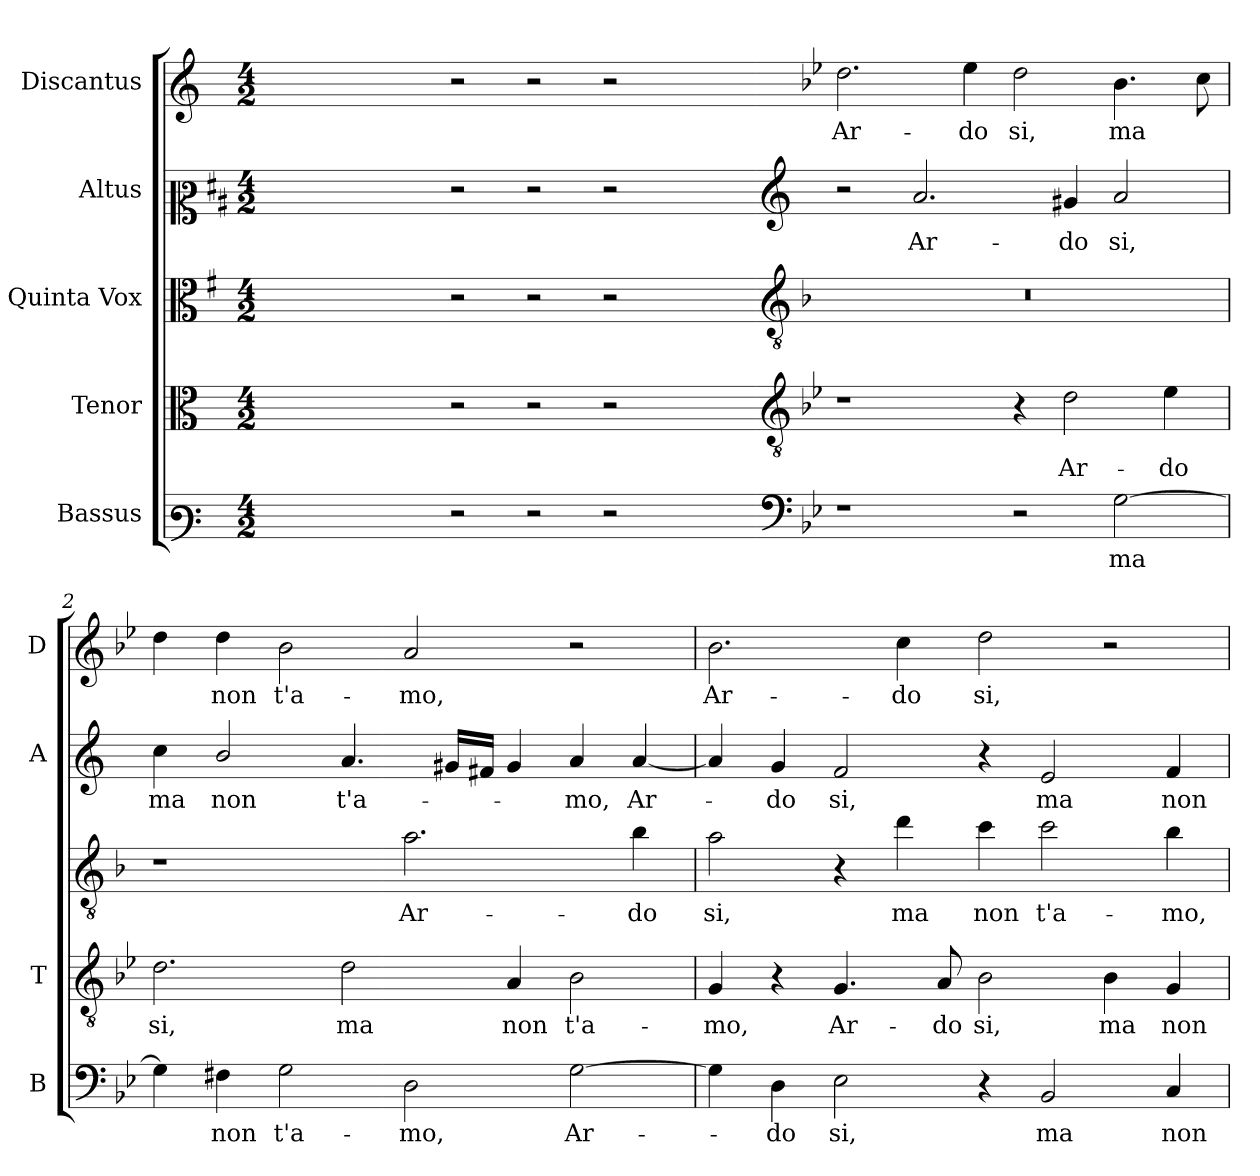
**kern	**text	**kern	**text	**kern	**text	**kern	**text	**kern	**text
*part5	*part5	*part4	*part4	*part3	*part3	*part2	*part2	*part1	*part1
*staff5	*staff5	*staff4	*staff4	*staff3	*staff3	*staff2	*staff2	*staff1	*staff1
*I"Bassus	*	*I"Tenor	*	*I"Quinta Vox	*	*I"Altus	*	*I"Discantus	*
*I'B	*	*I'T	*	*	*	*I'A	*	*I'D	*
*clefF3	*	*clefC3	*	*clefC3	*	*clefC2	*	*clefG2	*
*	*	*	*	*ITrd4c7	*	*ITrd1c2	*	*	*
*k[]	*	*k[]	*	*k[]	*	*k[]	*	*k[]	*
*C:	*	*C:	*	*C:	*	*C:	*	*C:	*
*M4/2	*	*M4/2	*	*M4/2	*	*M4/2	*	*M4/2	*
=	=	=	=	=	=	=	=	=	=
0ryy	.	0ryy	.	0ryy	.	0ryy	.	0ryy	.
=1X-	=1X-	=1X-	=1X-	=1X-	=1X-	=1X-	=1X-	=1X-	=1X-
2r	.	2r	.	2r	.	2r	.	2r	.
2r	.	2r	.	2r	.	2r	.	2r	.
2r	.	2r	.	2r	.	2r	.	2r	.
2ryy	.	2ryy	.	2ryy	.	2ryy	.	2ryy	.
=1-	=1-	=1-	=1-	=1-	=1-	=1-	=1-	=1-	=1-
*clefF4	*	*clefGv2	*	*clefGv2	*	*clefG2	*	*	*
*k[b-e-]	*	*k[b-e-]	*	*k[b-e-]	*	*k[b-e-]	*	*k[b-e-]	*
*B-:	*	*B-:	*	*B-:	*	*B-:	*	*B-:	*
!	!	!	!	!	!	!	!	!	!LO:LY:b
1r	.	1r	.	0r	.	2r	.	2.dd\	Ar-
!	!	!	!	!	!	!	!LO:LY:b	!	!
.	.	.	.	.	.	2.g/	Ar-	.	.
!	!	!	!	!	!	!	!	!	!LO:LY:b
.	.	.	.	.	.	.	.	4ee-\	-do
!	!	!	!	!	!	!	!	!	!LO:LY:b
2r	.	4r	.	.	.	.	.	2dd\	si,
!	!	!	!LO:LY:b	!	!	!	!LO:LY:b	!	!
.	.	2d\	Ar-	.	.	4f#X/	-do	.	.
!	!LO:LY:b	!	!	!	!	!	!LO:LY:b	!	!LO:LY:b
[2G\	ma	.	.	.	.	2g/	si,	4.b-\	ma
!	!	!	!LO:LY:b	!	!	!	!	!	!
.	.	4e-\	-do	.	.	.	.	.	.
.	.	.	.	.	.	.	.	8cc\	.
=2	=2	=2	=2	=2	=2	=2	=2	=2	=2
!	!	!	!LO:LY:b	!	!	!	!LO:LY:b	!	!
4G\]	.	2.d\	si,	1r	.	4b-\	ma	4dd\	.
!	!LO:LY:b	!	!	!	!	!	!LO:LY:b	!	!LO:LY:b
4F#X\	non	.	.	.	.	2a/	non	4dd\	non
!	!LO:LY:b	!	!	!	!	!	!	!	!LO:LY:b
2G\	t'a-	.	.	.	.	.	.	2b-\	t'a-
!	!	!	!LO:LY:b	!	!	!	!LO:LY:b	!	!
.	.	2d\	ma	.	.	4.g/	t'a-	.	.
!	!LO:LY:b	!	!	!	!LO:LY:b	!	!	!	!LO:LY:b
2D\	-mo,	.	.	2.d\	Ar-	.	.	2a/	-mo,
.	.	.	.	.	.	16f#X/LL	.	.	.
.	.	.	.	.	.	16en/JJ	.	.	.
!	!	!	!LO:LY:b	!	!	!	!	!	!
.	.	4A/	non	.	.	4f#/	.	.	.
!	!LO:LY:b	!	!LO:LY:b	!	!	!	!LO:LY:b	!	!
[2G\	Ar-	2B-\	t'a-	.	.	4g/	-mo,	2r	.
!	!	!	!	!	!LO:LY:b	!	!LO:LY:b	!	!
.	.	.	.	4e-\	-do	[4g/	Ar-	.	.
=3	=3	=3	=3	=3	=3	=3	=3	=3	=3
!	!	!	!LO:LY:b	!	!LO:LY:b	!	!	!	!LO:LY:b
4G\]	.	4G/	-mo,	2d\	si,	4g/]	.	2.b-\	Ar-
!	!LO:LY:b	!	!	!	!	!	!LO:LY:b	!	!
4D\	-do	4r	.	.	.	4f/	-do	.	.
!	!LO:LY:b	!	!LO:LY:b	!	!	!	!LO:LY:b	!	!
2E-\	si,	4.G/	Ar-	4r	.	2e-/	si,	.	.
!	!	!	!	!	!LO:LY:b	!	!	!	!LO:LY:b
.	.	.	.	4g\	ma	.	.	4cc\	-do
!	!	!	!LO:LY:b	!	!	!	!	!	!
.	.	8A/	-do	.	.	.	.	.	.
!	!	!	!LO:LY:b	!	!LO:LY:b	!	!	!	!LO:LY:b
4r	.	2B-\	si,	4f\	non	4r	.	2dd\	si,
!	!LO:LY:b	!	!	!	!LO:LY:b	!	!LO:LY:b	!	!
2BB-/	ma	.	.	2f\	t'a-	2d/	ma	.	.
!	!	!	!LO:LY:b	!	!	!	!	!	!
.	.	4B-\	ma	.	.	.	.	2r	.
!	!LO:LY:b	!	!LO:LY:b	!	!LO:LY:b	!	!LO:LY:b	!	!
4C/	non	4G/	non	4e-\	-mo,	4e-/	non	.	.
=	=	=	=	=	=	=	=	=	=
*-	*-	*-	*-	*-	*-	*-	*-	*-	*-
